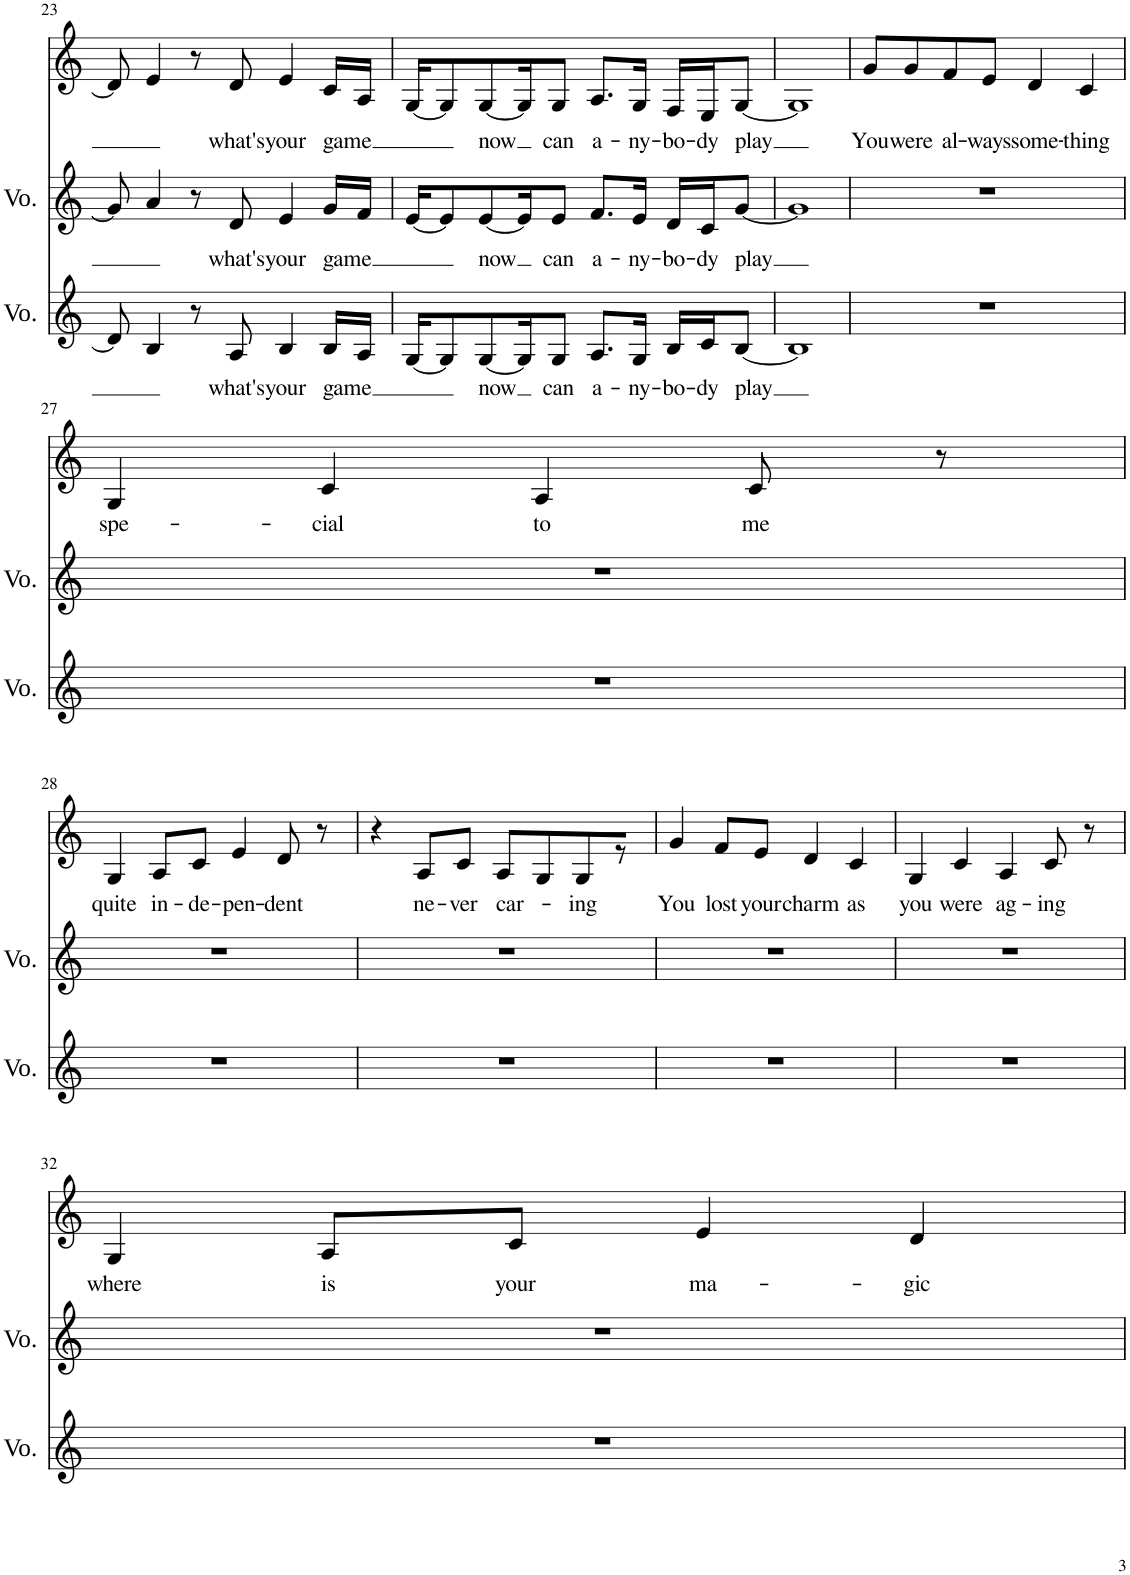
**kern	**text	**kern	**text	**kern	**text
*part3	*part3	*part2	*part2	*part1	*part1
*staff3	*staff3	*staff2	*staff2	*staff1	*staff1
*I"Voice	*	*I"Voice	*	*I"Sampler	*
*I'Vo.	*	*I'Vo.	*	*I'Samp	*
!!LO:PB:g=z
*clefG2	*	*clefG2	*	*clefG2	*
*k[]	*	*k[]	*	*k[]	*
*M4/4	*	*M4/4	*	*M4/4	*
=23	=23	=23	=23	=23	=23
8d/]	.	8g/]	.	8d/]	.
4B/	.	4a/	.	4e/	.
8r	.	8r	.	8r	.
!	!LO:LY:b	!	!LO:LY:b	!	!LO:LY:b
8A/	what's	8d/	what's	8d/	what's
!	!LO:LY:b	!	!LO:LY:b	!	!LO:LY:b
4B/	your	4e/	your	4e/	your
!	!LO:LY:b	!	!LO:LY:b	!	!LO:LY:b
16B/LL	game	16g/LL	game	16c/LL	game
16A/JJ	.	16f/JJ	.	16A/JJ	.
=24	=24	=24	=24	=24	=24
[16G/KL	.	[16e/KL	.	[16G/KL	.
8G/]	.	8e/]	.	8G/]	.
!	!LO:LY:b	!	!LO:LY:b	!	!LO:LY:b
[8G/	now	[8e/	now	[8G/	now
16G/K]	.	16e/K]	.	16G/K]	.
!	!LO:LY:b	!	!LO:LY:b	!	!LO:LY:b
8G/J	can	8e/J	can	8G/J	can
!	!LO:LY:b	!	!LO:LY:b	!	!LO:LY:b
8.A/L	a-	8.f/L	a-	8.A/L	a-
!	!LO:LY:b	!	!LO:LY:b	!	!LO:LY:b
16G/Jk	-ny-	16e/Jk	-ny-	16G/Jk	-ny-
!	!LO:LY:b	!	!LO:LY:b	!	!LO:LY:b
16B/LL	-bo-	16d/LL	-bo-	16F/LL	-bo-
!	!LO:LY:b	!	!LO:LY:b	!	!LO:LY:b
16c/J	-dy	16c/J	-dy	16E/J	-dy
!	!LO:LY:b	!	!LO:LY:b	!	!LO:LY:b
[8B/J	play	[8g/J	play	[8G/J	play
=25	=25	=25	=25	=25	=25
1B]	.	1g]	.	1G]	.
=26	=26	=26	=26	=26	=26
!	!	!	!	!	!LO:LY:b
1r	.	1r	.	8g/L	You
!	!	!	!	!	!LO:LY:b
.	.	.	.	8g/	were
!	!	!	!	!	!LO:LY:b
.	.	.	.	8f/	al-
!	!	!	!	!	!LO:LY:b
.	.	.	.	8e/J	-ways
!	!	!	!	!	!LO:LY:b
.	.	.	.	4d/	some-
!	!	!	!	!	!LO:LY:b
.	.	.	.	4c/	-thing
!!LO:LB:g=z
=27	=27	=27	=27	=27	=27
!	!	!	!	!	!LO:LY:b
1r	.	1r	.	4G/	spe-
!	!	!	!	!	!LO:LY:b
.	.	.	.	4c/	-cial
!	!	!	!	!	!LO:LY:b
.	.	.	.	4A/	to
!	!	!	!	!	!LO:LY:b
.	.	.	.	8c/	me
.	.	.	.	8r	.
!!LO:LB:g=z
=28	=28	=28	=28	=28	=28
!	!	!	!	!	!LO:LY:b
1r	.	1r	.	4G/	quite
!	!	!	!	!	!LO:LY:b
.	.	.	.	8A/L	in-
!	!	!	!	!	!LO:LY:b
.	.	.	.	8c/J	-de-
!	!	!	!	!	!LO:LY:b
.	.	.	.	4e/	-pen-
!	!	!	!	!	!LO:LY:b
.	.	.	.	8d/	-dent
.	.	.	.	8r	.
=29	=29	=29	=29	=29	=29
1r	.	1r	.	4r	.
!	!	!	!	!	!LO:LY:b
.	.	.	.	8A/L	ne-
!	!	!	!	!	!LO:LY:b
.	.	.	.	8c/J	-ver
!	!	!	!	!	!LO:LY:b
.	.	.	.	8A/L	car-
.	.	.	.	8G/	.
!	!	!	!	!	!LO:LY:b
.	.	.	.	8G/	-ing
.	.	.	.	8r	.
=30	=30	=30	=30	=30	=30
!	!	!	!	!	!LO:LY:b
1r	.	1r	.	4g/	You
!	!	!	!	!	!LO:LY:b
.	.	.	.	8f/L	lost
!	!	!	!	!	!LO:LY:b
.	.	.	.	8e/J	your
!	!	!	!	!	!LO:LY:b
.	.	.	.	4d/	charm
!	!	!	!	!	!LO:LY:b
.	.	.	.	4c/	as
=31	=31	=31	=31	=31	=31
!	!	!	!	!	!LO:LY:b
1r	.	1r	.	4G/	you
!	!	!	!	!	!LO:LY:b
.	.	.	.	4c/	were
!	!	!	!	!	!LO:LY:b
.	.	.	.	4A/	ag-
!	!	!	!	!	!LO:LY:b
.	.	.	.	8c/	-ing
.	.	.	.	8r	.
!!LO:LB:g=z
=32	=32	=32	=32	=32	=32
!	!	!	!	!	!LO:LY:b
1r	.	1r	.	4G/	where
!	!	!	!	!	!LO:LY:b
.	.	.	.	8A/L	is
!	!	!	!	!	!LO:LY:b
.	.	.	.	8c/J	your
!	!	!	!	!	!LO:LY:b
.	.	.	.	4e/	ma-
!	!	!	!	!	!LO:LY:b
.	.	.	.	4d/	-gic
=	=	=	=	=	=
*-	*-	*-	*-	*-	*-
